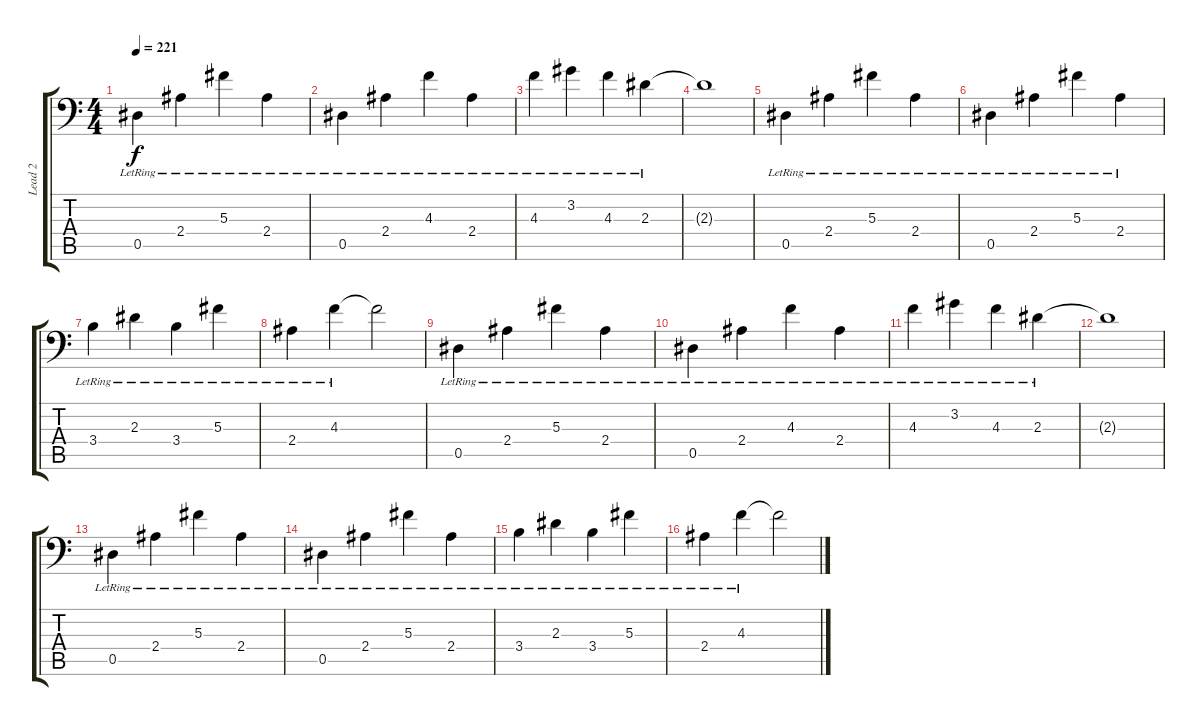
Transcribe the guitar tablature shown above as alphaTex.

\track ("Lead 2" "Lead 2") {instrument overdrivenguitar}
\staff {score tabs}
\tuning (Bb3 F3 Db3 Ab2 Eb2 Bb1) {hide}
\ts (4 4)
\tempo 221
\clef f4
\ks c
0.5{lr}.4{dy f instrument electricguitarclean} 2.4{lr}.4 5.3{lr}.4 2.4{lr}.4 |
0.5{lr}.4 2.4{lr}.4 4.3{lr}.4 2.4{lr}.4 |
4.3{lr}.4 3.2{lr}.4 4.3{lr}.4 2.3{lr}.4 |
2.3{t}.1 |
0.5{lr}.4 2.4{lr}.4 5.3{lr}.4 2.4{lr}.4 |
0.5{lr}.4 2.4{lr}.4 5.3{lr}.4 2.4{lr}.4 |
3.4{lr}.4 2.3{lr}.4 3.4{lr}.4 5.3{lr}.4 |
2.4{lr}.4 4.3{lr}.4 4.3{t}.2 |
0.5{lr}.4{instrument electricguitarclean} 2.4{lr}.4 5.3{lr}.4 2.4{lr}.4 |
0.5{lr}.4 2.4{lr}.4 4.3{lr}.4 2.4{lr}.4 |
4.3{lr}.4 3.2{lr}.4 4.3{lr}.4 2.3{lr}.4 |
2.3{t}.1 |
0.5{lr}.4 2.4{lr}.4 5.3{lr}.4 2.4{lr}.4 |
0.5{lr}.4 2.4{lr}.4 5.3{lr}.4 2.4{lr}.4 |
3.4{lr}.4 2.3{lr}.4 3.4{lr}.4 5.3{lr}.4 |
2.4{lr}.4 4.3{lr}.4 4.3{t}.2
